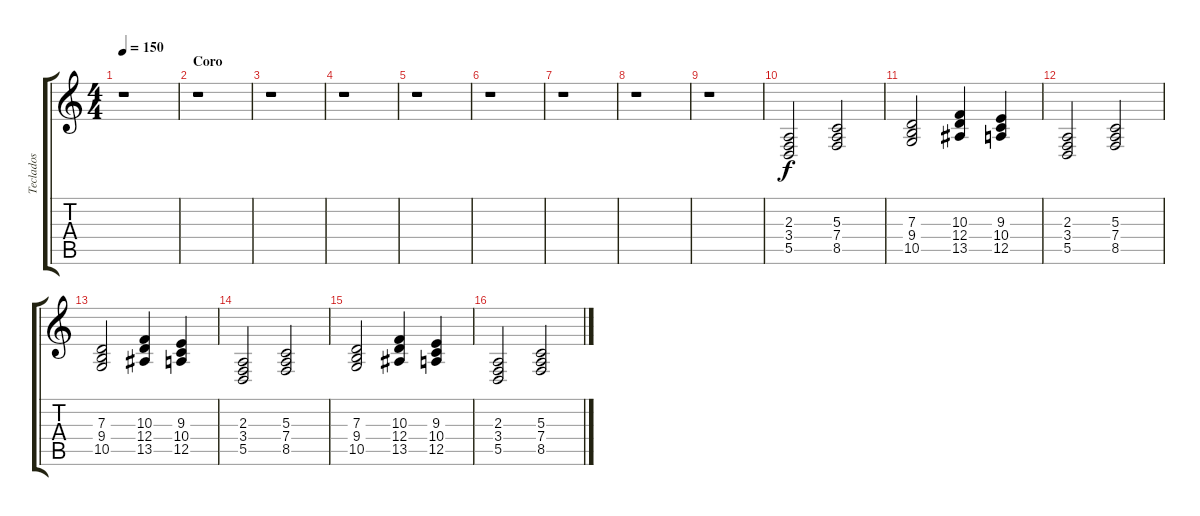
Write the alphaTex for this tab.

\track ("Teclados" "Teclados") {instrument acousticgrandpiano}
\staff {score tabs}
\tuning (E4 B3 G3 D3 A2 E2) {hide}
\ts (4 4)
\tempo 150
\clef g2
\ks c
r.1{dy f} |
\section ("" "Coro")
r.1 |
r.1 |
r.1 |
r.1 |
r.1 |
r.1 |
r.1 |
r.1 |
(2.3 3.4 5.5).2 (5.3 7.4 8.5).2 |
(7.3 9.4 10.5).2 (10.3 12.4 13.5).4 (9.3 10.4 12.5).4 |
(2.3 3.4 5.5).2 (5.3 7.4 8.5).2 |
(7.3 9.4 10.5).2 (10.3 12.4 13.5).4 (9.3 10.4 12.5).4 |
(2.3 3.4 5.5).2 (5.3 7.4 8.5).2 |
(7.3 9.4 10.5).2 (10.3 12.4 13.5).4 (9.3 10.4 12.5).4 |
(2.3 3.4 5.5).2 (5.3 7.4 8.5).2
